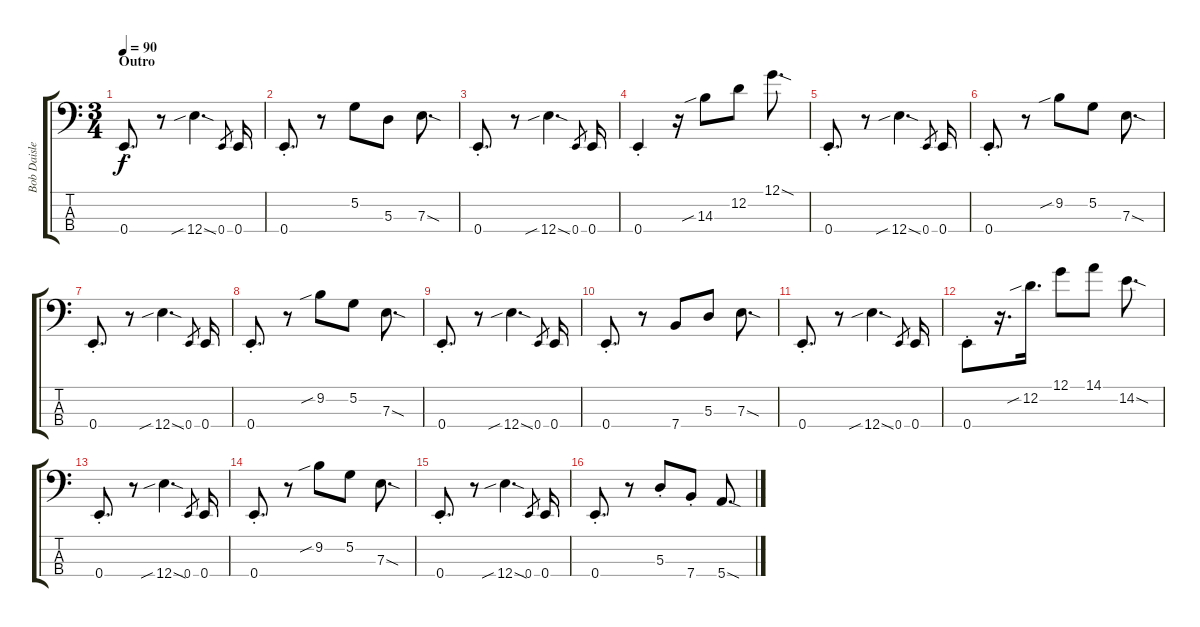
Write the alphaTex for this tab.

\track ("Bob Daisley" "Bob Daisle") {instrument electricbasspick}
\staff {score tabs}
\tuning (G2 D2 A1 E1) {hide}
\ts (3 4)
\section ("" "Outro")
\tempo 90
\clef f4
\ks c
0.4{st}.8{d dy f} r.8 12.4{sib sod}.4{d} 0.4.8{gr} 0.4.16 |
0.4{st}.8{d} r.8 5.2.8 5.3.8 7.3{sod}.8{d} |
0.4{st}.8{d} r.8 12.4{sib sod}.4{d} 0.4.8{gr} 0.4.16 |
0.4{st}.4 r.16 14.3{sib}.8 12.2.8 12.1{sod}.8{d} |
0.4{st}.8{d} r.8 12.4{sib sod}.4{d} 0.4.8{gr} 0.4.16 |
0.4{st}.8{d} r.8 9.2{sib}.8 5.2.8 7.3{sod}.8{d} |
0.4{st}.8{d} r.8 12.4{sib sod}.4{d} 0.4.8{gr} 0.4.16 |
0.4{st}.8{d} r.8 9.2{sib}.8 5.2.8 7.3{sod}.8{d} |
0.4{st}.8{d} r.8 12.4{sib sod}.4{d} 0.4.8{gr} 0.4.16 |
0.4{st}.8{d} r.8 7.4.8 5.3.8 7.3{sod}.8{d} |
0.4{st}.8{d} r.8 12.4{sib sod}.4{d} 0.4.8{gr} 0.4.16 |
0.4{st}.8 r.16{d} 12.2{sib}.16{d} 12.1.8 14.1.8 14.2{sod}.8{d} |
0.4{st}.8{d} r.8 12.4{sib sod}.4{d} 0.4.8{gr} 0.4.16 |
0.4{st}.8{d} r.8 9.2{sib}.8 5.2.8 7.3{sod}.8{d} |
0.4{st}.8{d} r.8 12.4{sib sod}.4{d} 0.4.8{gr} 0.4.16 |
0.4{st}.8{d} r.8 5.3{st}.8 7.4{st}.8 5.4{sod}.8{d}
